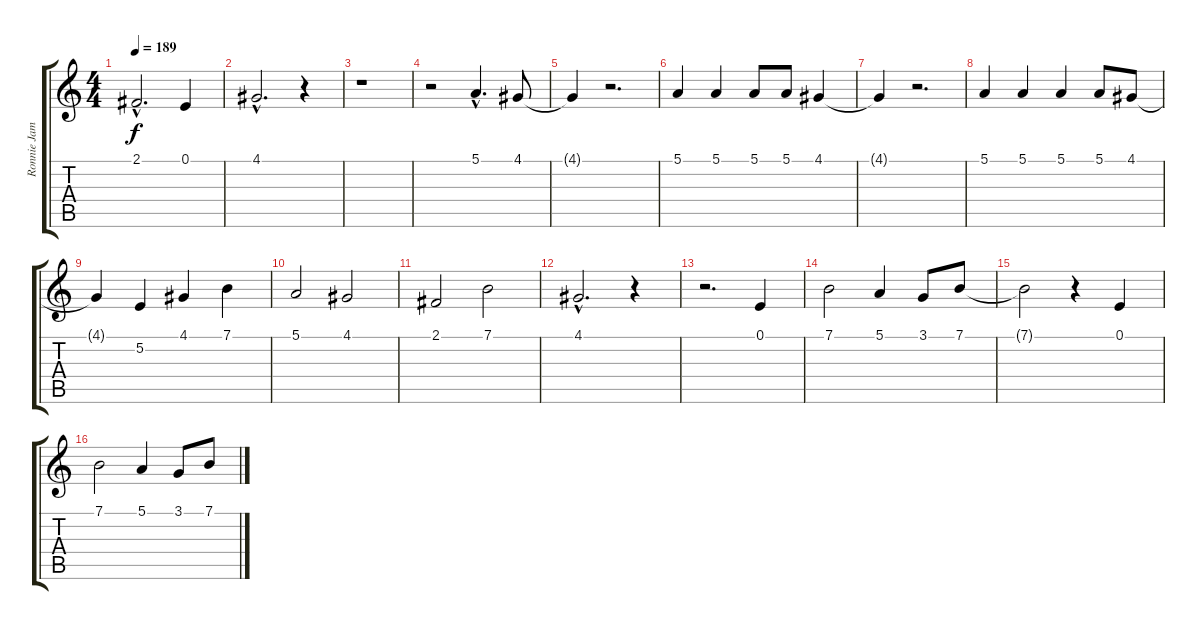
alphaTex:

\track ("Ronnie James Dio" "Ronnie Jam") {instrument lead2sawtooth}
\staff {score tabs}
\tuning (E4 B3 G3 D3 A2 E2) {hide}
\ts (4 4)
\tempo 189
\clef g2
\ks c
2.1{hac}.2{d dy f} 0.1.4 |
4.1{hac}.2{d} r.4 |
r.1 |
r.2 5.1{hac}.4{d} 4.1.8 |
4.1{t}.4 r.2{d} |
5.1.4 5.1.4 5.1.8 5.1.8 4.1.4 |
4.1{t}.4 r.2{d} |
5.1.4 5.1.4 5.1.4 5.1.8 4.1.8 |
4.1{t}.4 5.2.4 4.1.4 7.1.4 |
5.1.2 4.1.2 |
2.1.2 7.1.2 |
4.1{hac}.2{d} r.4 |
r.2{d} 0.1.4 |
7.1.2 5.1.4 3.1.8 7.1.8 |
7.1{t}.2 r.4 0.1.4 |
7.1.2 5.1.4 3.1.8 7.1.8
